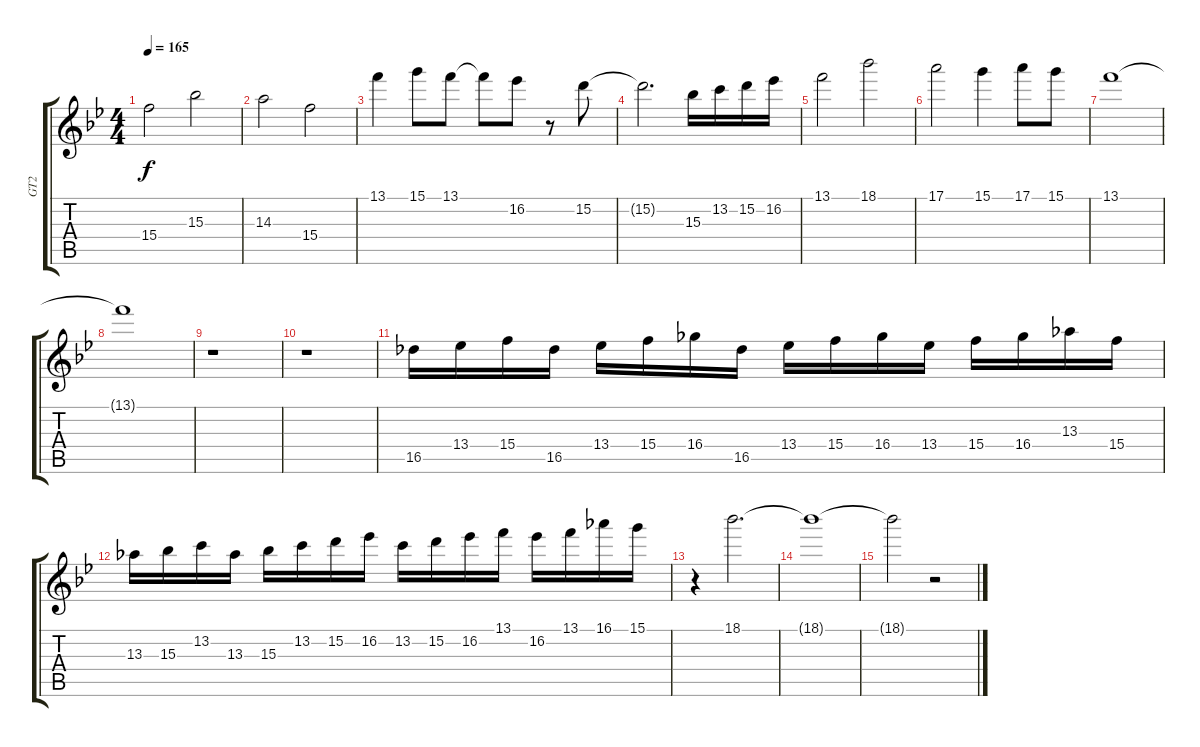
\track ("GT2" "GT2") {instrument distortionguitar}
\staff {score tabs}
\tuning (E4 B3 G3 D3 A2 E2) {hide}
\ts (4 4)
\tempo 165
\clef g2
\ks bb
15.4.2{dy f} 15.3.2 |
14.3.2 15.4.2 |
13.1.4 15.1.8 13.1.8 13.1{t}.8 16.2.8 r.8 15.2.8 |
15.2{t}.2{d} 15.3.16 13.2.16 15.2.16 16.2.16 |
13.1.2 18.1.2 |
17.1.2 15.1.4 17.1.8 15.1.8 |
13.1.1 |
13.1{t}.1 |
r.1 |
r.1 |
16.5.16 13.4.16 15.4.16 16.5.16 13.4.16 15.4.16 16.4.16 16.5.16 13.4.16 15.4.16 16.4.16 13.4.16 15.4.16 16.4.16 13.3.16 15.4.16 |
13.3.16 15.3.16 13.2.16 13.3.16 15.3.16 13.2.16 15.2.16 16.2.16 13.2.16 15.2.16 16.2.16 13.1.16 16.2.16 13.1.16 16.1.16 15.1.16 |
r.4 18.1.2{d} |
18.1{t}.1 |
18.1{t}.2 r.2
